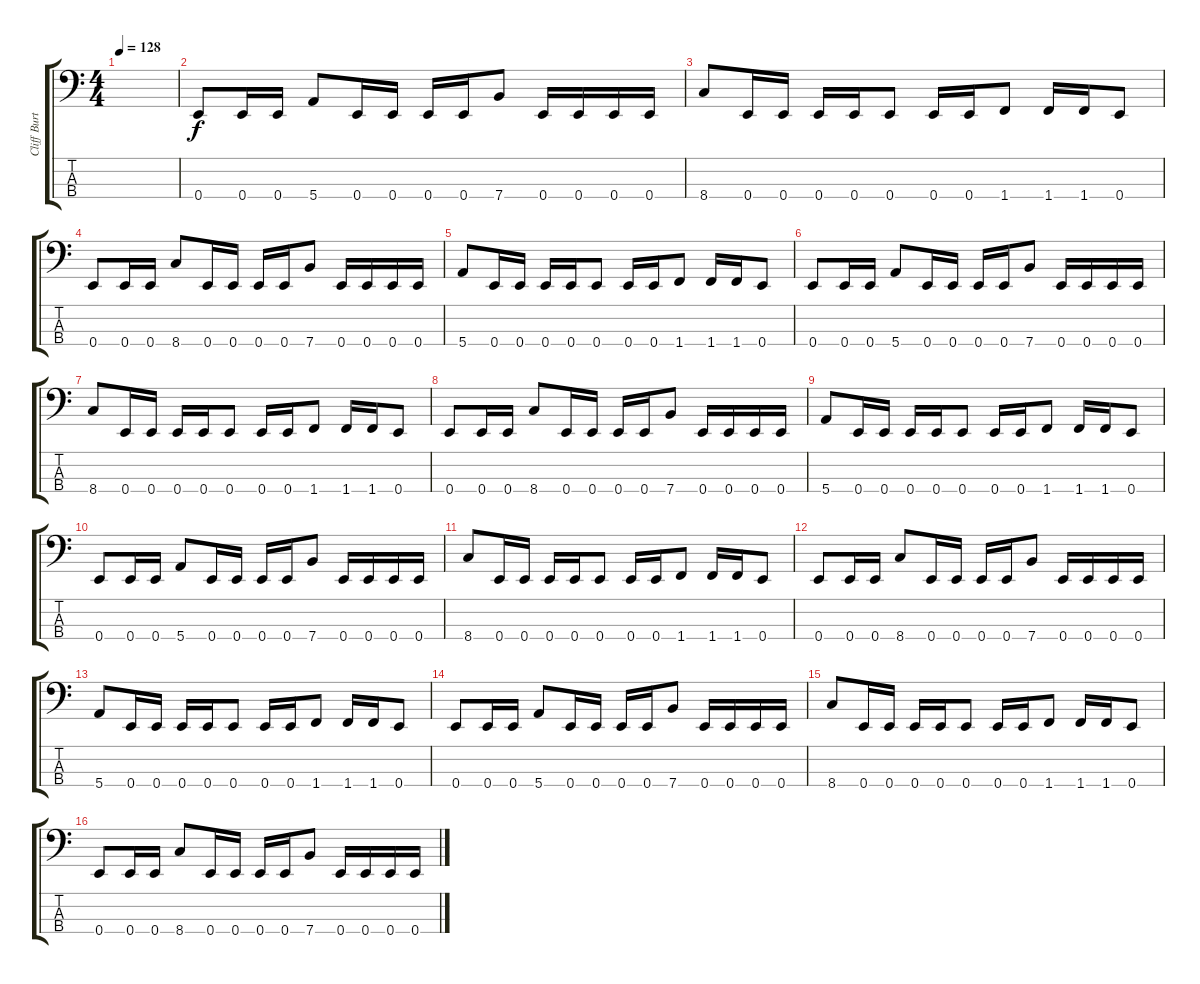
\track ("Cliff Burton" "Cliff Burt") {instrument electricbassfinger}
\staff {score tabs}
\tuning (G2 D2 A1 E1) {hide}
\ts (4 4)
\tempo 128
\clef f4
\ks c
|
0.4.8{instrument electricbassfinger} 0.4.16 0.4.16 5.4.8 0.4.16 0.4.16 0.4.16 0.4.16 7.4.8 0.4.16 0.4.16 0.4.16 0.4.16 |
8.4.8 0.4.16 0.4.16 0.4.16 0.4.16 0.4.8 0.4.16 0.4.16 1.4.8 1.4.16 1.4.16 0.4.8 |
0.4.8 0.4.16 0.4.16 8.4.8 0.4.16 0.4.16 0.4.16 0.4.16 7.4.8 0.4.16 0.4.16 0.4.16 0.4.16 |
5.4.8 0.4.16 0.4.16 0.4.16 0.4.16 0.4.8 0.4.16 0.4.16 1.4.8 1.4.16 1.4.16 0.4.8 |
0.4.8 0.4.16 0.4.16 5.4.8 0.4.16 0.4.16 0.4.16 0.4.16 7.4.8 0.4.16 0.4.16 0.4.16 0.4.16 |
8.4.8 0.4.16 0.4.16 0.4.16 0.4.16 0.4.8 0.4.16 0.4.16 1.4.8 1.4.16 1.4.16 0.4.8 |
0.4.8 0.4.16 0.4.16 8.4.8 0.4.16 0.4.16 0.4.16 0.4.16 7.4.8 0.4.16 0.4.16 0.4.16 0.4.16 |
5.4.8 0.4.16 0.4.16 0.4.16 0.4.16 0.4.8 0.4.16 0.4.16 1.4.8 1.4.16 1.4.16 0.4.8 |
0.4.8 0.4.16 0.4.16 5.4.8 0.4.16 0.4.16 0.4.16 0.4.16 7.4.8 0.4.16 0.4.16 0.4.16 0.4.16 |
8.4.8 0.4.16 0.4.16 0.4.16 0.4.16 0.4.8 0.4.16 0.4.16 1.4.8 1.4.16 1.4.16 0.4.8 |
0.4.8 0.4.16 0.4.16 8.4.8 0.4.16 0.4.16 0.4.16 0.4.16 7.4.8 0.4.16 0.4.16 0.4.16 0.4.16 |
5.4.8 0.4.16 0.4.16 0.4.16 0.4.16 0.4.8 0.4.16 0.4.16 1.4.8 1.4.16 1.4.16 0.4.8 |
0.4.8 0.4.16 0.4.16 5.4.8 0.4.16 0.4.16 0.4.16 0.4.16 7.4.8 0.4.16 0.4.16 0.4.16 0.4.16 |
8.4.8 0.4.16 0.4.16 0.4.16 0.4.16 0.4.8 0.4.16 0.4.16 1.4.8 1.4.16 1.4.16 0.4.8 |
0.4.8 0.4.16 0.4.16 8.4.8 0.4.16 0.4.16 0.4.16 0.4.16 7.4.8 0.4.16 0.4.16 0.4.16 0.4.16
